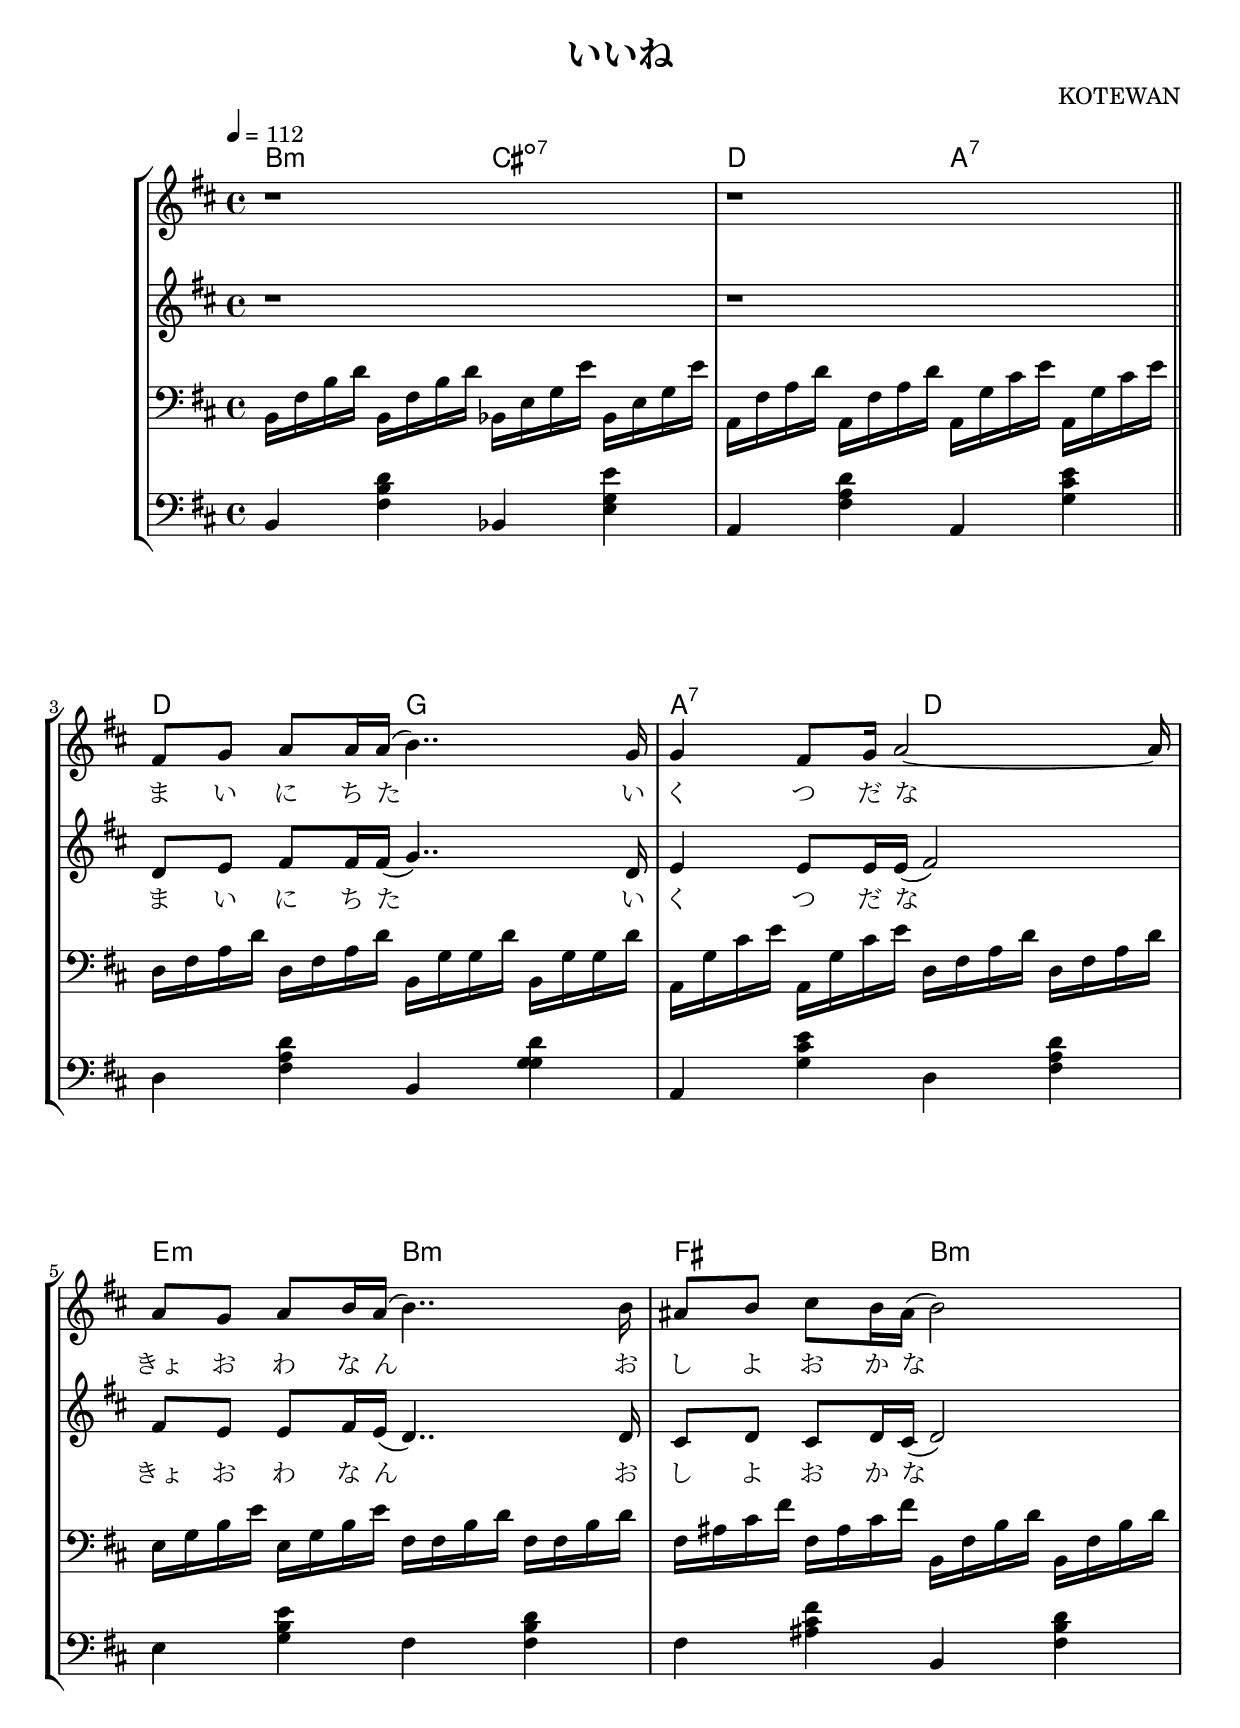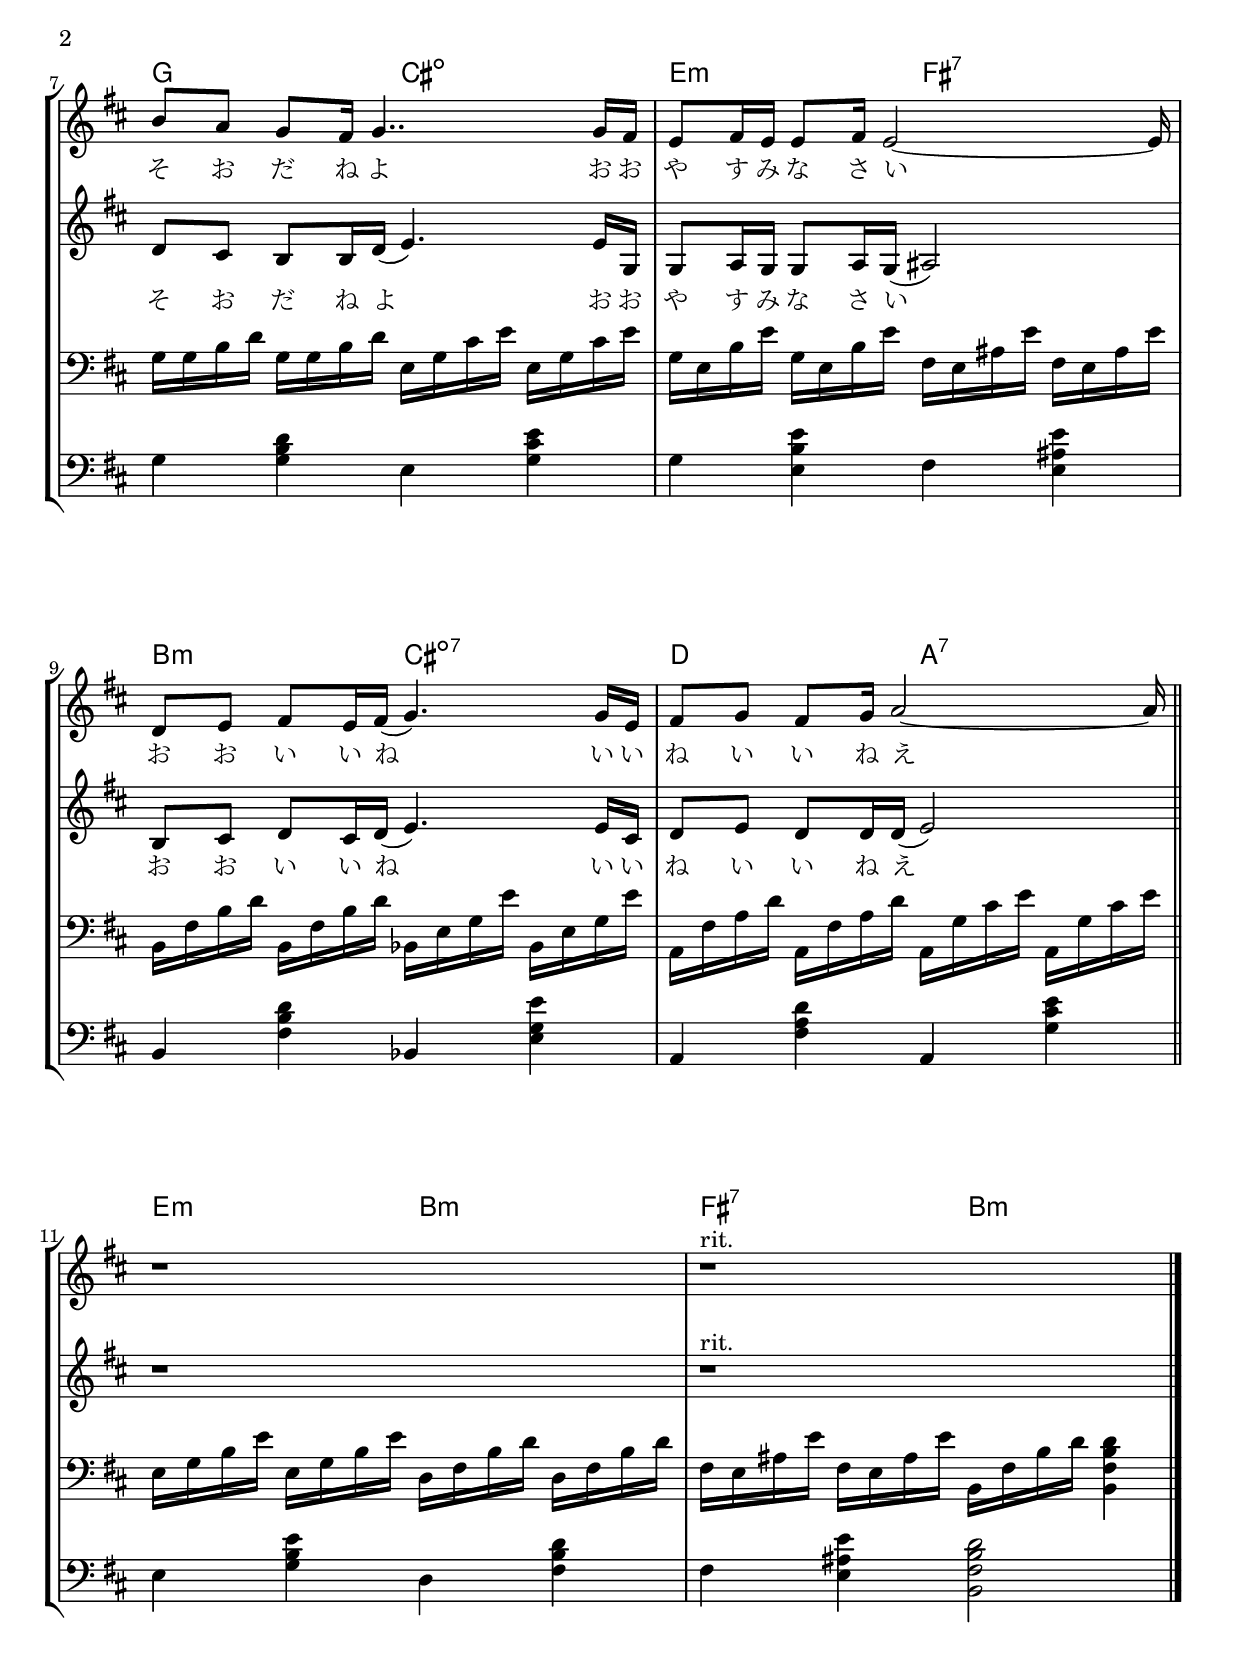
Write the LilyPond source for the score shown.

\version "2.12.1"

\header {
	title = \markup {いいね}
	composer = \markup \center-column {KOTEWAN}
}

harmony = \chordmode {
	b2:m cis:dim7 d a:7 

	d g a:7 d e:m b:m fis b:m g cis:dim e:m fis:7 b:m cis:dim7 d a:7 

	e:m b:m fis:7 b:m 
}

melody = {
	\key d \major
	\tempo 4 = 112
	r1 | r1   
	\set Staff.midiInstrument = #"fss0.29"
	fis'8  g'8  a'8  a'16  a'16  (b'4..)  g'16 
	g'4  fis'8  g'16  a'2~a'16 
	a'8  g'8  a'8  b'16  a'16  (b'4..)  b'16 
	ais'8  b'8  cis''8  b'16  ais'16  (b'2) 
	b'8  a'8  g'8  fis'16  g'4..  g'16  fis'16 
	e'8  fis'16  e'16  e'8  fis'16  e'2~e'16 
	d'8  e'8  fis'8  e'16  fis'16  (g'4.)  g'16  e'16 
	fis'8  g'8  fis'8  g'16  a'2~a'16
	r1 | r1^"rit." \bar "|."
}

words = \lyricmode {
	
	ま  い  に  ち  た  い  く  つ  だ  な  きょ  お  わ  な  ん  お  し  よ  お  か  な  そ  お  だ  ね  よ  お  お  や  す  み  な  さ  い  お  お  い  い  ね  い  い  ね  い  い  ね  え  
	
}

secondmelody = {
	\key d \major
	\tempo 4 = 112
	r1 | r1   
	\set Staff.midiInstrument = #"fss0.29"
	d'8  e'8  fis'8  fis'16  fis'16  (g'4..)  d'16 
	e'4  e'8  e'16  e'16  (fis'2) 
	fis'8  e'8  e'8  fis'16  e'16  (d'4..)  d'16 
	cis'8  d'8  cis'8  d'16  cis'16  (d'2) 
	d'8  cis'8  b8  b16  d'16  (e'4.)  e'16  g16 
	g8  a16  g16  g8  a16  g16  (ais2) 
	b8  cis'8  d'8  cis'16  d'16  (e'4.)  e'16  cis'16 
	d'8  e'8  d'8  d'16  d'16  (e'2)
	r1 | r1^"rit." \bar "|."
}

secondwords = \lyricmode {
	
	ま  い  に  ち  た  い  く  つ  だ  な  きょ  お  わ  な  ん  お  し  よ  お  か  な  そ  お  だ  ね  よ  お  お  や  す  み  な  さ  い  お  お  い  い  ね  い  い  ね  い  い  ね  え  
	
}

tempochange = {
	\tempo 4 = 112
	r1 | r1 \bar "||"
	\tempo 4 = 112
	r1 | r1 | r1 | r1 | r1 | r1 | r1 | r1 \bar "||"
	\tempo 4 = 112
	r1 | \tempo 4 = 84 r2 \tempo 4 = 74 r2 \bar "|."
}

mainacc = {
	\clef bass
	\set Staff.midiInstrument = #"Acoustic grand"
	\key d \major
	\tempo 4 = 112
	b,16 fis b d' b, fis b d'
	bes,16 e g e' bes, e g e'
	a,16 fis a d' a, fis a d'
	a,16 g cis' e' a, g cis' e'
	\bar "||"

	\set Staff.midiInstrument = #"Church organ"
	d16 fis a d' d fis a d'
	b,16 g g d' b, g g d'
	a,16 g cis' e' a, g cis' e'
	d16 fis a d' d fis a d'
	e16 g b e' e g b e'
	fis16 fis b d' fis fis b d'
	fis16 ais cis' fis' fis ais cis' fis'
	b,16 fis b d' b, fis b d'
	g16 g b d' g g b d'
	e16 g cis' e' e g cis' e'
	g16 e b e' g e b e'
	fis16 e ais e' fis e ais e'
	b,16 fis b d' b, fis b d'
	bes,16 e g e' bes, e g e'
	a,16 fis a d' a, fis a d'
	a,16 g cis' e' a, g cis' e'
	\bar "||"

	\set Staff.midiInstrument = #"Acoustic grand"
	e16 g b e' e g b e'
	d16 fis b d' d fis b d'
	fis16 e ais e' fis e ais e'
	b,16 fis b d' <b, fis b d'>4
	\bar "|."
}

subacc = {
	\clef bass
	\set Staff.midiInstrument = #"String Ensemble 1"
	\key d \major
	\tempo 4 = 112
	b,4 <fis b d'>4
	bes,4 <e g e'>4
	a,4 <fis a d'>4
	a,4 <g cis' e'>4
	\bar "||"

	\set Staff.midiInstrument = #"String Ensemble 1"
	d4 <fis a d'>4
	b,4 <g g d'>4
	a,4 <g cis' e'>4
	d4 <fis a d'>4
	e4 <g b e'>4
	fis4 <fis b d'>4
	fis4 <ais cis' fis'>4
	b,4 <fis b d'>4
	g4 <g b d'>4
	e4 <g cis' e'>4
	g4 <e b e'>4
	fis4 <e ais e'>4
	b,4 <fis b d'>4
	bes,4 <e g e'>4
	a,4 <fis a d'>4
	a,4 <g cis' e'>4
	\bar "||"

	\set Staff.midiInstrument = #"String Ensemble 1"
	e4 <g b e'>4
	d4 <fis b d'>4
	fis4 <e ais e'>4
	<b, fis b d'>2
	\bar "|."
}

percA = {
	\drummode {
	r4 hh4 hh4 hh4  |r1  \bar "||"
	r4 hh4 hh4 hh4  |hh4 hh4 hh4 hh4  |hh4 hh4 hh4 hh4  |hh4 hh4 hh4 hh4  |r4 hh4 hh4 hh4  |hh4 hh4 hh4 hh4  |hh4 hh4 hh4 hh4  |r1  \bar "||"
	r4 hh4 hh4 hh4  |r1  \bar "|."
	}
}

percB = {
	\drummode {
	r4 sn8 sn4. sn4  |sn16 sn16 sn16 sn16 sn16 sn16 sn16 sn16 sn16 sn16 sn16 sn16 sn16 sn16 sn16 sn16  \bar "||"
	r4 sn8 sn4. sn4  |r4 sn8 sn4. sn4  |r4 sn8 sn4. sn4  |r4 sn8 sn4. sn4  |r4 sn8 sn4. sn4  |r4 sn8 sn4. sn4  |r4 sn8 sn4. sn4  |sn16 sn16 sn16 sn16 sn16 sn16 sn16 sn16 sn16 sn16 sn16 sn16 sn16 sn16 sn16 sn16  \bar "||"
	r4 sn8 sn4. sn4  |sn16 sn16 sn16 sn16 sn16 sn16 sn16 sn16 sn16 sn16 sn16 sn16 sn16 sn16 sn16 sn16  \bar "|."
	}
}

percC = {
	\drummode {
	bd4 bd4 bd4 bd4  |bd4 bd4 bd8 bd8 bd8 bd8  \bar "||"
	bd4 bd4 bd4 bd4  |bd4 bd4 bd4 bd8 bd8  |bd4 bd4 bd4 bd4  |bd4 bd4 bd4 bd8 bd8  |bd4 bd4 bd4 bd4  |bd4 bd4 bd4 bd8 bd8  |bd4 bd4 bd4 bd4  |bd4 bd4 bd8 bd8 bd8 bd8  \bar "||"
	bd4 bd4 bd4 bd4  |bd4 bd4 bd8 bd8 bd8 bd8  \bar "|."
	}
}

percD = {
	\drummode {
	r8 hhp4 hhp4 hhp4 hhp8  |r8 hhp4 hhp4 hhp4 hhp8  \bar "||"
	r8 hhp4 hhp4 hhp4 hhp8  |r8 hhp4 hhp4 hhp4 hhp8  |r8 hhp4 hhp4 hhp4 hhp8  |r8 hhp4 hhp4 hhp4 hhp8  |r8 hhp4 hhp4 hhp4 hhp8  |r8 hhp4 hhp4 hhp4 hhp8  |r8 hhp4 hhp4 hhp4 hhp8  |r8 hhp4 hhp4 hhp4 hhp8  \bar "||"
	r8 hhp4 hhp4 hhp4 hhp8  |r8 hhp4 hhp4 hhp4 hhp8  \bar "|."
	}
}

percE = {
	\drummode {
	cymc1  |r1 \bar "||"
	cymc1  |r1 |r1 |r1 |cymc1  |r1 |r1 |r1 \bar "||"
	cymc1  |r1 \bar "|."
	}
}

\score {
	<<
		\new StaffGroup <<
			\new ChordNames {\harmony}
			\new Voice = "melody" {\melody}
			\new Lyrics \lyricsto "melody" \words
			\new Voice = "secondmelody" {\secondmelody}
			\new Lyrics \lyricsto "secondmelody" \secondwords
			\new Staff = "mainacc" {\mainacc}
			\new Staff = "subacc" {\subacc}
		>>
	>>
	\layout { }
}
